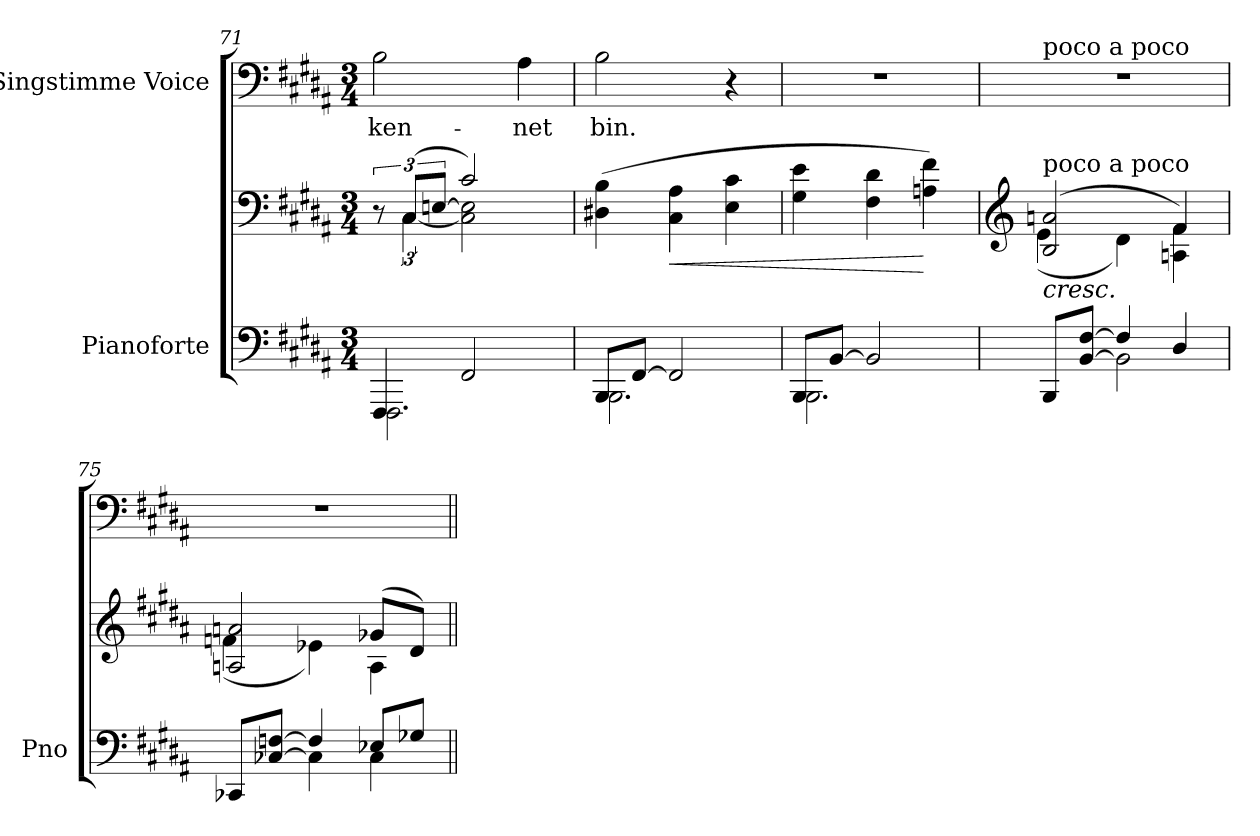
**kern	**kern	**dynam	**kern	**text
*part2	*part2	*part2	*part1	*part1
*staff3	*staff2	*staff2/3	*staff1	*staff1
*I"Pianoforte	*	*	*I"Singstimme Voice	*
*I'Pno	*	*	*	*
*clefF4	*clefF4	*	*clefF4	*
*k[f#c#g#d#a#]	*k[f#c#g#d#a#]	*	*k[f#c#g#d#a#]	*
*M3/4	*M3/4	*	*M3/4	*
=71	=71	=71	=71	=71
*^	*^	*	*	*
!	!	!	!	!	!	!LO:LY:b
4FFF#/	2.FFF#\	12r	12ryy	.	2B\	-ken-
.	.	(12C#/L	[6C#\	.	.	.
.	.	[12En/J	.	.	.	.
2FF#/	.	2c#/)	2C#\] 2E\]	.	.	.
!	!	!	!	!	!	!LO:LY:b
.	.	.	.	.	4A#\	-net
*	*	*v	*v	*	*	*
=72	=72	=72	=72	=72	=72
!	!	!	!	!	!LO:LY:b
8BBB/L	2.BBB\	(4D#X\ 4B\	.	2B\	bin.
[8FF#/J	.	.	.	.	.
!	!	!	!LO:HP:b	!	!
2FF#/]	.	4C#\ 4A#\	<	.	.
.	.	4E\ 4c#\	.	4r	.
=73	=73	=73	=73	=73	=73
8BBB/L	2.BBB\	4G#\ 4e\	.	2.r	.
[8BB/J	.	.	.	.	.
2BB/]	.	4F#\ 4d#\	.	.	.
.	.	4An\ 4f#\)	[	.	.
=74	=74	=74	=74	=74	=74
*	*	*clefG2	*	*	*
*	*	*^	*	*	*
!	!	!	!	!	!LO:TX:a:t=poco   a   poco	!
!	!	!LO:TX:a:t=poco   a   poco	!	!	!	!
!	!	!LO:TX:b:i:t=cresc.	!	!	!	!
8BBB/L	4ryy	(2B/ 2an/	(4e\	.	2.r	.
[8BB/ [8F#/J	.	.	.	.	.	.
4F#/]	2BB\]	.	4d#\)	.	.	.
4D#/	.	4f#/)	4An\ 4f#\	.	.	.
=75	=75	=75	=75	=75	=75	=75
8CC-X/L	4ryy	2An/ 2an/	(4fn\	.	2.r	.
[<8C-X/ [8Fn/J	.	.	.	.	.	.
4F/]	4C-\]	.	4e-X\)	.	.	.
8E-X/L	4C-\	(8g-X/L	4A\	.	.	.
8G-X/J	.	8d#/J)	.	.	.	.
*v	*v	*	*	*	*	*
*	*v	*v	*	*	*
=||	=||	=||	=||	=||
*-	*-	*-	*-	*-
